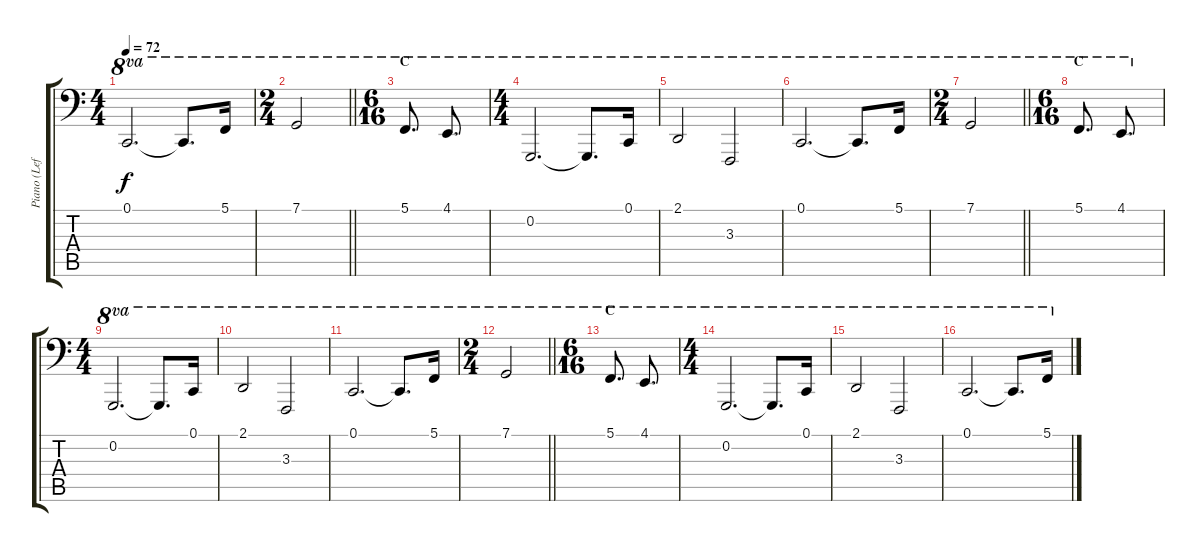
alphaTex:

\track ("Piano (Left Hand)" "Piano (Lef") {instrument electricgrandpiano}
\staff {score tabs}
\tuning (C3 G2 D2 A1 E1 B0) {hide}
\ts (4 4)
\tempo 72
\clef f4
\ks c
0.1.2{d ot 8va dy f} 0.1{t}.8{d ot 8va} 5.1.16{ot 8va} |
\ts (2 4)
\barLineRight lightlight
7.1.2{ot 8va} |
\ts (6 16)
\section ("" "C")
5.1.8{d ot 8va} 4.1.8{d ot 8va} |
\ts (4 4)
0.2.2{d ot 8va} 0.2{t}.8{d ot 8va} 0.1.16{ot 8va} |
2.1.2{ot 8va} 3.3.2{ot 8va} |
0.1.2{d ot 8va} 0.1{t}.8{d ot 8va} 5.1.16{ot 8va} |
\ts (2 4)
\barLineRight lightlight
7.1.2{ot 8va} |
\ts (6 16)
\section ("" "C")
5.1.8{d ot 8va} 4.1.8{d ot 8va} |
\ts (4 4)
0.2.2{d ot 8va} 0.2{t}.8{d ot 8va} 0.1.16{ot 8va} |
2.1.2{ot 8va} 3.3.2{ot 8va} |
0.1.2{d ot 8va} 0.1{t}.8{d ot 8va} 5.1.16{ot 8va} |
\ts (2 4)
\barLineRight lightlight
7.1.2{ot 8va} |
\ts (6 16)
\section ("" "C")
5.1.8{d ot 8va} 4.1.8{d ot 8va} |
\ts (4 4)
0.2.2{d ot 8va} 0.2{t}.8{d ot 8va} 0.1.16{ot 8va} |
2.1.2{ot 8va} 3.3.2{ot 8va} |
0.1.2{d ot 8va} 0.1{t}.8{d ot 8va} 5.1.16{ot 8va}
